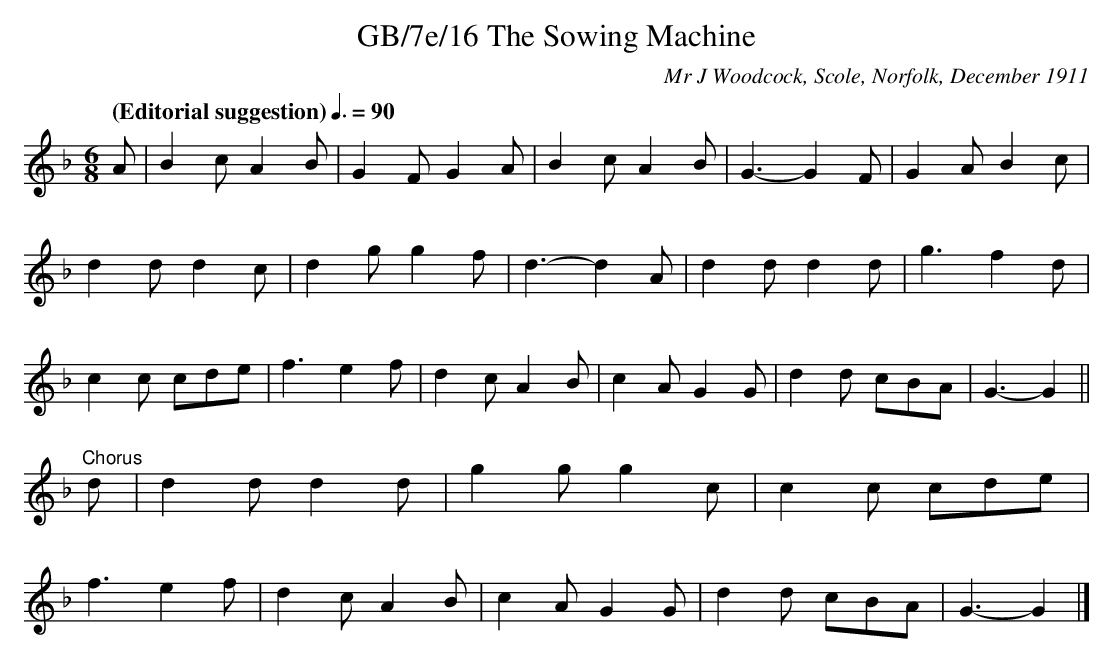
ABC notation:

X:1
T:GB/7e/16 The Sowing Machine
C:Mr J Woodcock, Scole, Norfolk, December 1911
L:1/8
M:6/8
Q:"(Editorial suggestion)" 3/8=90
K:GDor
A | B2 c A2 B | G2 F G2 A | B2 c A2 B | G3-G2 F | G2 A B2 c |
d2 d d2 c | d2 g g2 f | d3-d2 A | d2 d d2 d | g3 f2 d |
c2 c cde | f3 e2 f | d2 c A2 B |c2 A G2 G | d2 d cBA | G3-G2 ||
"^Chorus" d | d2 d d2 d | g2 g g2 c | c2 c cde |
f3 e2 f | d2 c A2 B | c2 A G2 G | d2 d cBA | G3-G2 |]
